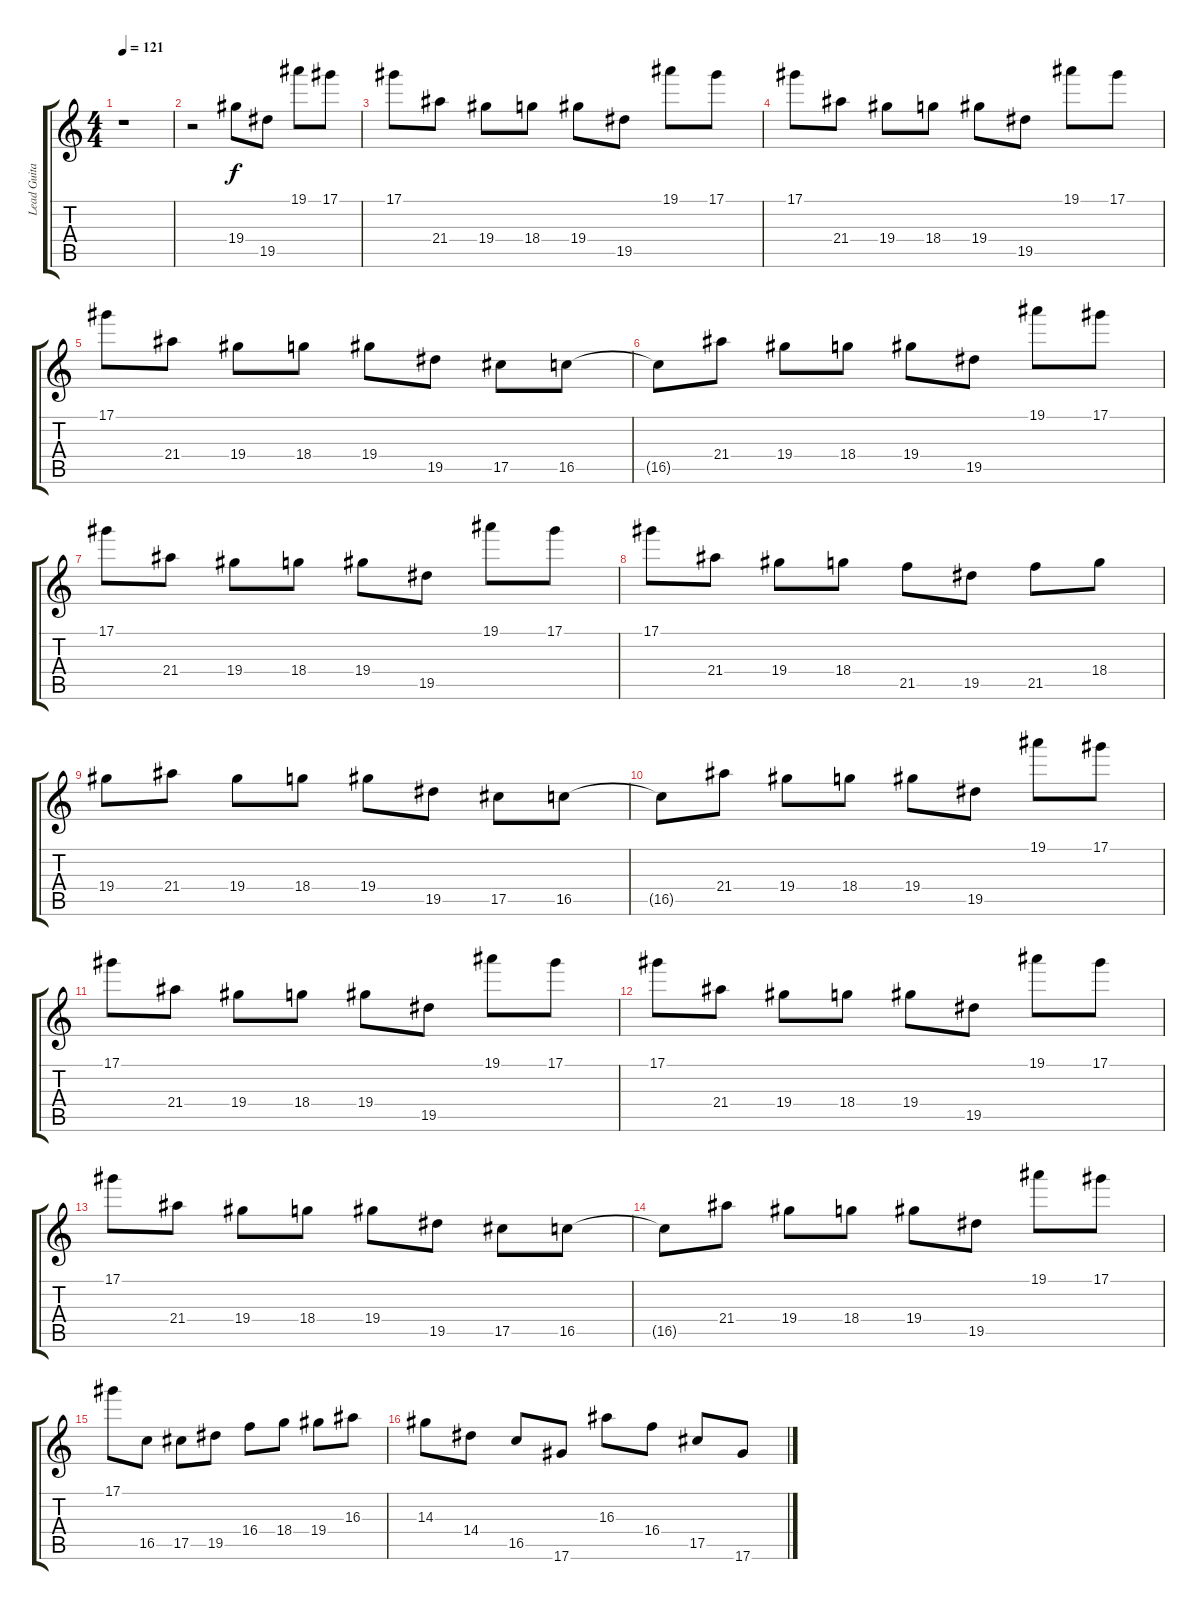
\track ("Lead Guitar" "Lead Guita") {instrument overdrivenguitar}
\staff {score tabs}
\tuning (Eb4 Bb3 Gb3 Db3 Ab2 Eb2) {hide}
\ts (4 4)
\tempo 121
\clef g2
\ks c
r.1{dy f} |
r.2 19.4.8{volume 6} 19.5.8 19.1.8 17.1.8 |
17.1.8 21.4.8 19.4.8 18.4.8 19.4.8 19.5.8 19.1.8 17.1.8 |
17.1.8 21.4.8 19.4.8 18.4.8 19.4.8 19.5.8 19.1.8 17.1.8 |
17.1.8 21.4.8 19.4.8 18.4.8 19.4.8 19.5.8 17.5.8 16.5.8 |
16.5{t}.8 21.4.8 19.4.8 18.4.8 19.4.8 19.5.8 19.1.8 17.1.8 |
17.1.8 21.4.8 19.4.8 18.4.8 19.4.8 19.5.8 19.1.8 17.1.8 |
17.1.8 21.4.8 19.4.8 18.4.8 21.5.8 19.5.8 21.5.8 18.4.8 |
19.4.8 21.4.8 19.4.8 18.4.8 19.4.8 19.5.8 17.5.8 16.5.8 |
16.5{t}.8 21.4.8 19.4.8 18.4.8 19.4.8 19.5.8 19.1.8 17.1.8 |
17.1.8 21.4.8 19.4.8 18.4.8 19.4.8 19.5.8 19.1.8 17.1.8 |
17.1.8 21.4.8 19.4.8 18.4.8 19.4.8 19.5.8 19.1.8 17.1.8 |
17.1.8 21.4.8 19.4.8 18.4.8 19.4.8 19.5.8 17.5.8 16.5.8 |
16.5{t}.8 21.4.8 19.4.8 18.4.8 19.4.8 19.5.8 19.1.8 17.1.8 |
17.1.8 16.5.8 17.5.8 19.5.8 16.4.8 18.4.8 19.4.8 16.3.8 |
14.3.8 14.4.8 16.5.8 17.6.8 16.3.8 16.4.8 17.5.8 17.6.8
